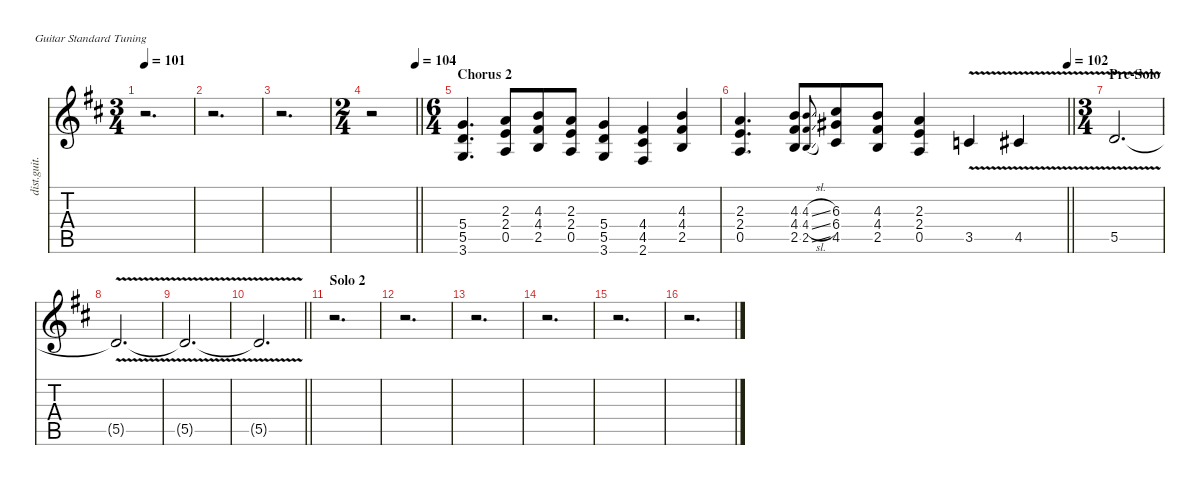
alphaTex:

\defaultSystemsLayout 4
\hideDynamics
\bracketExtendMode nobrackets
\otherSystemsTrackNameOrientation horizontal
\track ("James Hetfield (Rythym)" "dist.guit.") {defaultSystemsLayout 8 instrument distortionguitar}
\staff {score tabs}
\tuning (E4 B3 G3 D3 A2 E2)
\ts (3 4)
\tempo 101
\clef g2
\ks bminor
r.2{d dy f beam Down} |
r.2{d beam Down} |
r.2{d beam Down} |
\ts (2 4)
\beaming (8 2 2)
\tempo (104 1)
\barLineRight lightlight
r.2{beam Down} |
\ts (6 4)
\beaming (8 6 6)
\section ("" "Chorus 2")
(5.4{acc forcenatural} 5.5{acc forcenatural} 3.6{acc forcenatural}).4{d beam Up} (2.3{acc forcenatural} 2.4{acc forcenatural} 0.5{acc forcenatural}).8{beam Up} (4.3{acc forcenatural} 4.4{acc #} 2.5{acc forcenatural}).8{beam Up} (2.3{acc forcenatural} 2.4{acc forcenatural} 0.5{acc forcenatural}).8{beam Up} (5.4{acc forcenatural} 5.5{acc forcenatural} 3.6{acc forcenatural}).4{beam Up} (4.4{acc #} 4.5{acc #} 2.6{acc #}).4{beam Up} (4.3{acc forcenatural} 4.4{acc #} 2.5{acc forcenatural}).4{beam Up} |
\tempo (102 1)
\barLineRight lightlight
(2.3{acc forcenatural} 2.4{acc forcenatural} 0.5{acc forcenatural}).4{d beam Up} (4.3{acc forcenatural} 4.4{acc #} 2.5{acc forcenatural}).8{beam Up} (4.3{sl acc forcenatural} 4.4{sl acc #} 2.5{sl acc forcenatural}).8{gr onbeat dy mf beam Up} (6.3{acc #} 6.4{acc #} 4.5{acc #}).8{dy f beam Up} (4.3{acc forcenatural} 4.4{acc #} 2.5{acc forcenatural}).8{beam Up} (2.3{acc forcenatural} 2.4{acc forcenatural} 0.5{acc forcenatural}).4{beam Up} 3.5{v acc forcenatural}.4{beam Up} 4.5{v acc #}.4{beam Up} |
\ts (3 4)
\beaming (8 2 2 2)
\section ("" "Pre-Solo")
5.5{v acc forcenatural}.2{d beam Up} |
5.5{v t acc forcenatural}.2{d beam Up} |
5.5{v t acc forcenatural}.2{d beam Up} |
\barLineRight lightlight
5.5{v t acc forcenatural}.2{d beam Up} |
\section ("" "Solo 2")
r.2{d beam Down} |
r.2{d beam Down} |
r.2{d beam Down} |
r.2{d beam Down} |
r.2{d beam Down} |
r.2{d beam Down}
